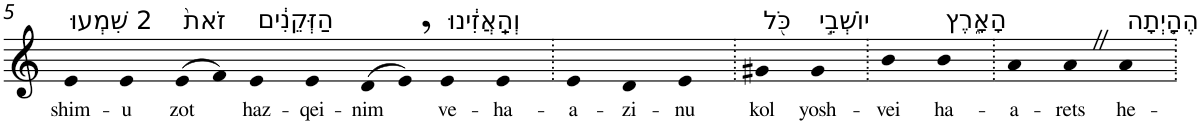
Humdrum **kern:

**kern	**text
*part1	*part1
*staff1	*staff1
*I"Piano	*
*I'Pno	*
!!LO:PB:g=z
*clefG2	*
*k[]	*
=5	=5
!LO:TX:a:t=2 שִׁמְעוּ	!
!	!LO:LY:b
4e	shim-
!	!LO:LY:b
4e	-u
!LO:TX:a:t=זֹאת֙	!
!	!LO:LY:b
(>8e	zot
8f)	.
!LO:TX:a:t=הַזְּקֵנִ֔ים	!
!	!LO:LY:b
4e	haz-
!	!LO:LY:b
4e	-qei-
!	!LO:LY:b
(>8d	-nim
8e,)	.
!LO:TX:a:t=וְהַֽאֲזִ֔ינוּ	!
!	!LO:LY:b
4e	ve-
!	!LO:LY:b
4e	-ha-
=6.	=6.
!	!LO:LY:b
4e	-a-
!	!LO:LY:b
4d	-zi-
!	!LO:LY:b
4e	-nu
=7.	=7.
!LO:TX:a:t=כֹּ֖ל	!
!	!LO:LY:b
4g#X	kol
!LO:TX:a:t=יוֹשְׁבֵ֣י	!
!	!LO:LY:b
4g#	yosh-
=8.	=8.
!	!LO:LY:b
4b	-vei
!LO:TX:a:t=הָאָ֑רֶץ	!
!	!LO:LY:b
4b	ha-
=9.	=9.
!	!LO:LY:b
4a	-a-
!	!LO:LY:b
4aZ	-rets
!LO:TX:a:t=הֶהָ֤יְתָה	!
!	!LO:LY:b
4a	he-
=.	=.
*-	*-
